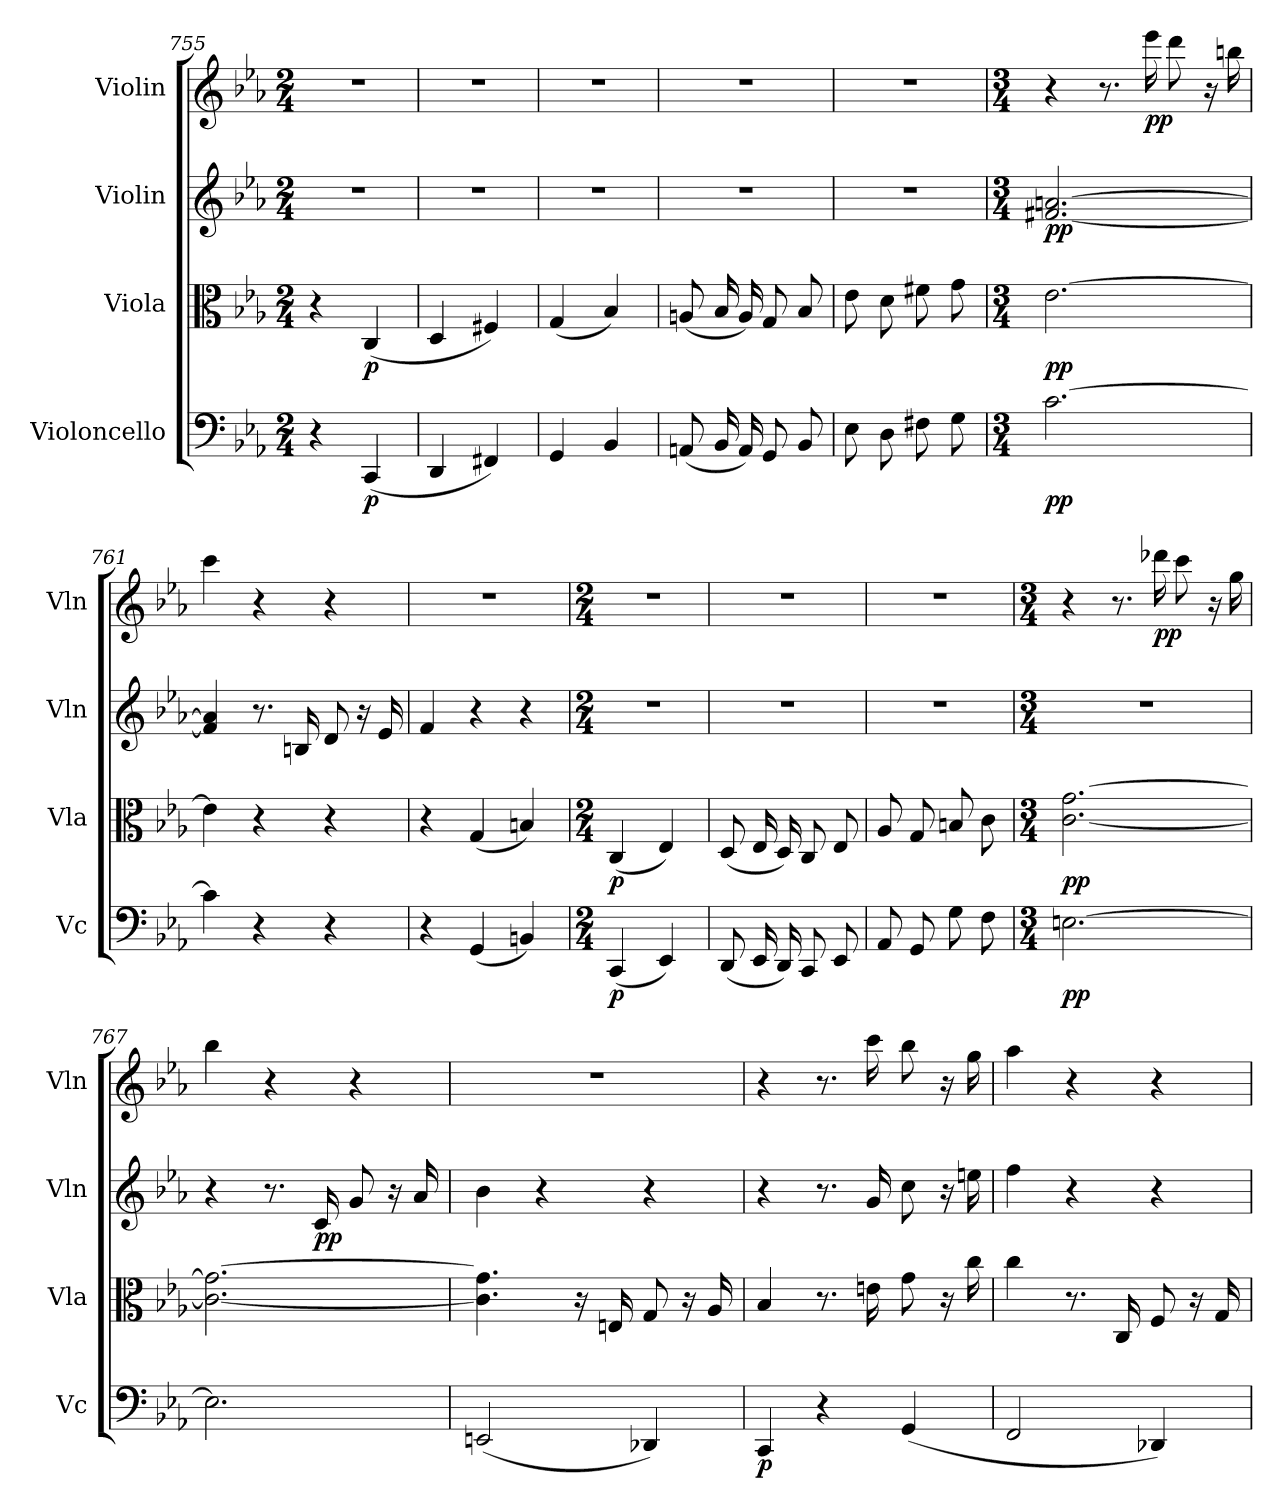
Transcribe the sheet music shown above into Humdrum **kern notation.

**kern	**dynam	**kern	**dynam	**kern	**dynam	**kern	**dynam
*part4	*part4	*part3	*part3	*part2	*part2	*part1	*part1
*staff4	*staff4	*staff3	*staff3	*staff2	*staff2	*staff1	*staff1
*I"Violoncello	*	*I"Viola	*	*I"Violin	*	*I"Violin	*
*I'Vc	*	*I'Vla	*	*I'Vln	*	*I'Vln	*
*clefF4	*	*clefC3	*	*clefG2	*	*clefG2	*
*k[b-e-a-]	*	*k[b-e-a-]	*	*k[b-e-a-]	*	*k[b-e-a-]	*
*M2/4	*	*M2/4	*	*M2/4	*	*M2/4	*
=755	=755	=755	=755	=755	=755	=755	=755
4r	.	4r	.	2r	.	2r	.
(4CC	p	(4C	p	.	.	.	.
=756	=756	=756	=756	=756	=756	=756	=756
4DD	.	4D	.	2r	.	2r	.
4FF#X)	.	4F#X)	.	.	.	.	.
=757	=757	=757	=757	=757	=757	=757	=757
4GG	.	(4G	.	2r	.	2r	.
4BB-	.	4B-)	.	.	.	.	.
=758	=758	=758	=758	=758	=758	=758	=758
(8AAn	.	(8An	.	2r	.	2r	.
16BB-	.	16B-	.	.	.	.	.
16AA)	.	16A)	.	.	.	.	.
8GG	.	8G	.	.	.	.	.
8BB-	.	8B-	.	.	.	.	.
=759	=759	=759	=759	=759	=759	=759	=759
8E-	.	8e-	.	2r	.	2r	.
8D	.	8d	.	.	.	.	.
8F#X	.	8f#X	.	.	.	.	.
8G	.	8g	.	.	.	.	.
=760	=760	=760	=760	=760	=760	=760	=760
*M3/4	*	*M3/4	*	*M3/4	*	*M3/4	*
*	*	*	*	*	*	*MM154	*
[2.c	pp	[2.e-	pp	[2.f#X [2.an	pp	4r	.
.	.	.	.	.	.	8.r	.
.	.	.	.	.	.	16eee-	pp
.	.	.	.	.	.	8ddd	.
.	.	.	.	.	.	16r	.
.	.	.	.	.	.	16bbn	.
=761	=761	=761	=761	=761	=761	=761	=761
4c]	.	4e-]	.	4f#] 4a]	.	4ccc	.
4r	.	4r	.	8.r	.	4r	.
.	.	.	.	16Bn	.	.	.
4r	.	4r	.	8d	.	4r	.
.	.	.	.	16r	.	.	.
.	.	.	.	16e-	.	.	.
=762	=762	=762	=762	=762	=762	=762	=762
4r	.	4r	.	4f	.	2.r	.
(4GG	.	(4G	.	4r	.	.	.
4BBn)	.	4Bn)	.	4r	.	.	.
=763	=763	=763	=763	=763	=763	=763	=763
*M2/4	*	*M2/4	*	*M2/4	*	*M2/4	*
(4CC	p	(4C	p	2r	.	2r	.
4EE-)	.	4E-)	.	.	.	.	.
=764	=764	=764	=764	=764	=764	=764	=764
(8DD	.	(8D	.	2r	.	2r	.
16EE-	.	16E-	.	.	.	.	.
16DD)	.	16D)	.	.	.	.	.
8CC	.	8C	.	.	.	.	.
8EE-	.	8E-	.	.	.	.	.
=765	=765	=765	=765	=765	=765	=765	=765
8AA-	.	8A-	.	2r	.	2r	.
8GG	.	8G	.	.	.	.	.
8G	.	8Bn	.	.	.	.	.
8F	.	8c	.	.	.	.	.
=766	=766	=766	=766	=766	=766	=766	=766
*M3/4	*	*M3/4	*	*M3/4	*	*M3/4	*
*	*	*	*	*	*	*MM154	*
[2.En	pp	[2.c [2.g	pp	2.r	.	4r	.
.	.	.	.	.	.	8.r	.
.	.	.	.	.	.	16ddd-X	pp
.	.	.	.	.	.	8ccc	.
.	.	.	.	.	.	16r	.
.	.	.	.	.	.	16gg	.
=767	=767	=767	=767	=767	=767	=767	=767
2.E]	.	2.c_ 2.g_	.	4r	.	4bb-	.
.	.	.	.	8.r	.	4r	.
.	.	.	.	16c	pp	.	.
.	.	.	.	8g	.	4r	.
.	.	.	.	16r	.	.	.
.	.	.	.	16a-	.	.	.
=768	=768	=768	=768	=768	=768	=768	=768
(2EEn	.	4.c] 4.g]	.	4b-	.	2.r	.
.	.	.	.	4r	.	.	.
.	.	16r	.	.	.	.	.
.	.	16En	.	.	.	.	.
4DD-X)	.	8G	.	4r	.	.	.
.	.	16r	.	.	.	.	.
.	.	16A-	.	.	.	.	.
=769	=769	=769	=769	=769	=769	=769	=769
4CC	p	4B-	.	4r	.	4r	.
4r	.	8.r	.	8.r	.	8.r	.
.	.	16en	.	16g	.	16ccc	.
(4GG	.	8g	.	8cc	.	8bb-	.
.	.	16r	.	16r	.	16r	.
.	.	16cc	.	16een	.	16gg	.
=770	=770	=770	=770	=770	=770	=770	=770
2FF	.	4cc	.	4ff	.	4aa-	.
.	.	8.r	.	4r	.	4r	.
.	.	16C	.	.	.	.	.
4DD-X)	.	8F	.	4r	.	4r	.
.	.	16r	.	.	.	.	.
.	.	16G	.	.	.	.	.
=	=	=	=	=	=	=	=
*-	*-	*-	*-	*-	*-	*-	*-
